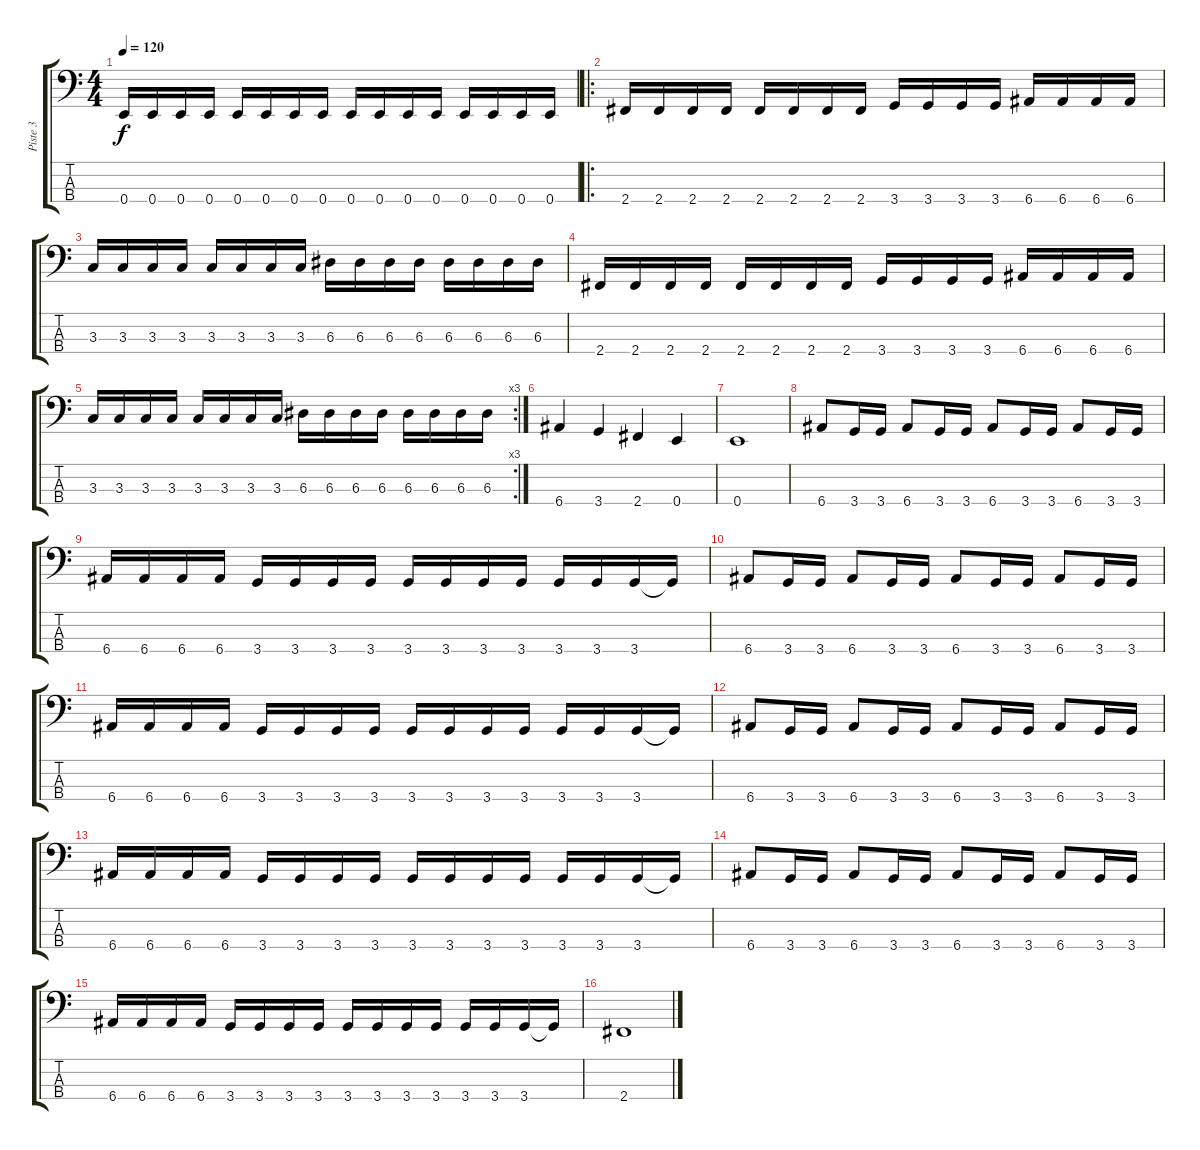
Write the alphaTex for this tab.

\track ("Piste 3" "Piste 3") {instrument electricbassfinger}
\staff {score tabs}
\tuning (G2 D2 A1 E1) {hide}
\ts (4 4)
\tempo 120
\clef f4
\ks c
0.4.16{dy f} 0.4.16 0.4.16 0.4.16 0.4.16 0.4.16 0.4.16 0.4.16 0.4.16 0.4.16 0.4.16 0.4.16 0.4.16 0.4.16 0.4.16 0.4.16 |
\ro
2.4.16 2.4.16 2.4.16 2.4.16 2.4.16 2.4.16 2.4.16 2.4.16 3.4.16 3.4.16 3.4.16 3.4.16 6.4.16 6.4.16 6.4.16 6.4.16 |
3.3.16 3.3.16 3.3.16 3.3.16 3.3.16 3.3.16 3.3.16 3.3.16 6.3.16 6.3.16 6.3.16 6.3.16 6.3.16 6.3.16 6.3.16 6.3.16 |
2.4.16 2.4.16 2.4.16 2.4.16 2.4.16 2.4.16 2.4.16 2.4.16 3.4.16 3.4.16 3.4.16 3.4.16 6.4.16 6.4.16 6.4.16 6.4.16 |
\rc 3
3.3.16 3.3.16 3.3.16 3.3.16 3.3.16 3.3.16 3.3.16 3.3.16 6.3.16 6.3.16 6.3.16 6.3.16 6.3.16 6.3.16 6.3.16 6.3.16 |
6.4.4 3.4.4 2.4.4 0.4.4 |
0.4.1 |
6.4.8 3.4.16 3.4.16 6.4.8 3.4.16 3.4.16 6.4.8 3.4.16 3.4.16 6.4.8 3.4.16 3.4.16 |
6.4.16 6.4.16 6.4.16 6.4.16 3.4.16 3.4.16 3.4.16 3.4.16 3.4.16 3.4.16 3.4.16 3.4.16 3.4.16 3.4.16 3.4.16 3.4{t}.16 |
6.4.8 3.4.16 3.4.16 6.4.8 3.4.16 3.4.16 6.4.8 3.4.16 3.4.16 6.4.8 3.4.16 3.4.16 |
6.4.16 6.4.16 6.4.16 6.4.16 3.4.16 3.4.16 3.4.16 3.4.16 3.4.16 3.4.16 3.4.16 3.4.16 3.4.16 3.4.16 3.4.16 3.4{t}.16 |
6.4.8 3.4.16 3.4.16 6.4.8 3.4.16 3.4.16 6.4.8 3.4.16 3.4.16 6.4.8 3.4.16 3.4.16 |
6.4.16 6.4.16 6.4.16 6.4.16 3.4.16 3.4.16 3.4.16 3.4.16 3.4.16 3.4.16 3.4.16 3.4.16 3.4.16 3.4.16 3.4.16 3.4{t}.16 |
6.4.8 3.4.16 3.4.16 6.4.8 3.4.16 3.4.16 6.4.8 3.4.16 3.4.16 6.4.8 3.4.16 3.4.16 |
6.4.16 6.4.16 6.4.16 6.4.16 3.4.16 3.4.16 3.4.16 3.4.16 3.4.16 3.4.16 3.4.16 3.4.16 3.4.16 3.4.16 3.4.16 3.4{t}.16 |
2.4.1
